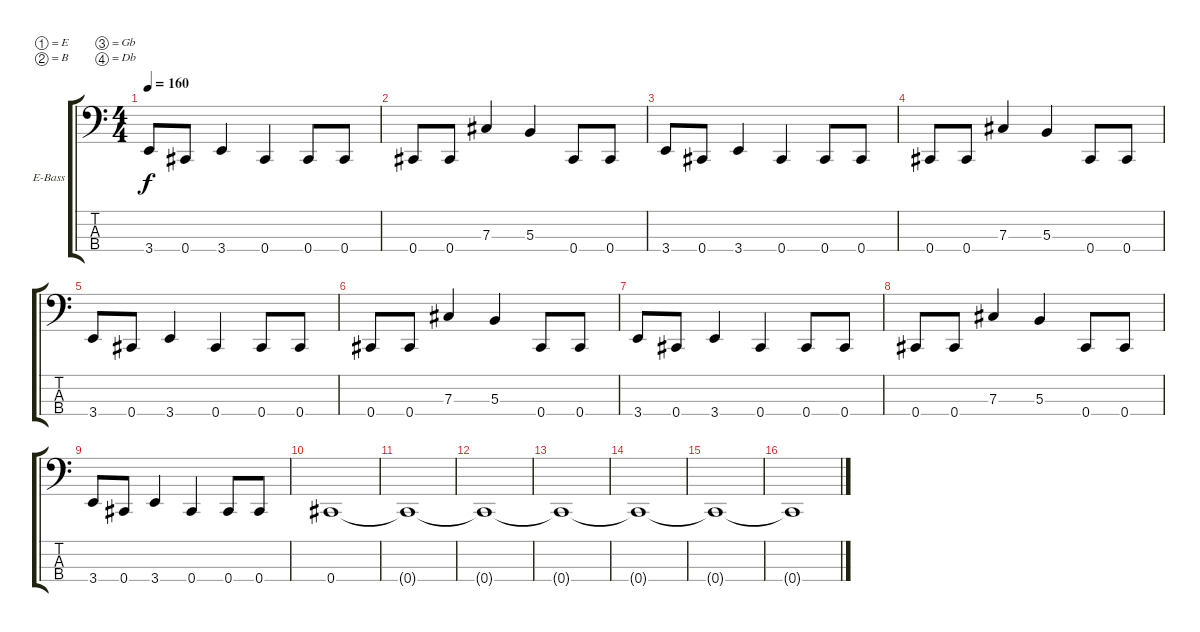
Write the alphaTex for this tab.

\bracketExtendMode groupsimilarinstruments
\firstSystemTrackNameOrientation horizontal
\otherSystemsTrackNameOrientation horizontal
\track ("Shawn Economaki" "E-Bass") {instrument electricbasspick}
\staff {score tabs}
\tuning (E2 B1 Gb1 Db1)
\ts (4 4)
\tempo 160
\clef f4
\ks c
3.4.8{dy f} 0.4.8 3.4.4 0.4.4 0.4.8 0.4.8 |
0.4.8 0.4.8 7.3.4 5.3.4 0.4.8 0.4.8 |
3.4.8 0.4.8 3.4.4 0.4.4 0.4.8 0.4.8 |
0.4.8 0.4.8 7.3.4 5.3.4 0.4.8 0.4.8 |
3.4.8 0.4.8 3.4.4 0.4.4 0.4.8 0.4.8 |
0.4.8 0.4.8 7.3.4 5.3.4 0.4.8 0.4.8 |
3.4.8 0.4.8 3.4.4 0.4.4 0.4.8 0.4.8 |
0.4.8 0.4.8 7.3.4 5.3.4 0.4.8 0.4.8 |
3.4.8 0.4.8 3.4.4 0.4.4 0.4.8 0.4.8 |
0.4.1 |
0.4{t}.1 |
0.4{t}.1 |
0.4{t}.1 |
0.4{t}.1 |
0.4{t}.1 |
0.4{t}.1
